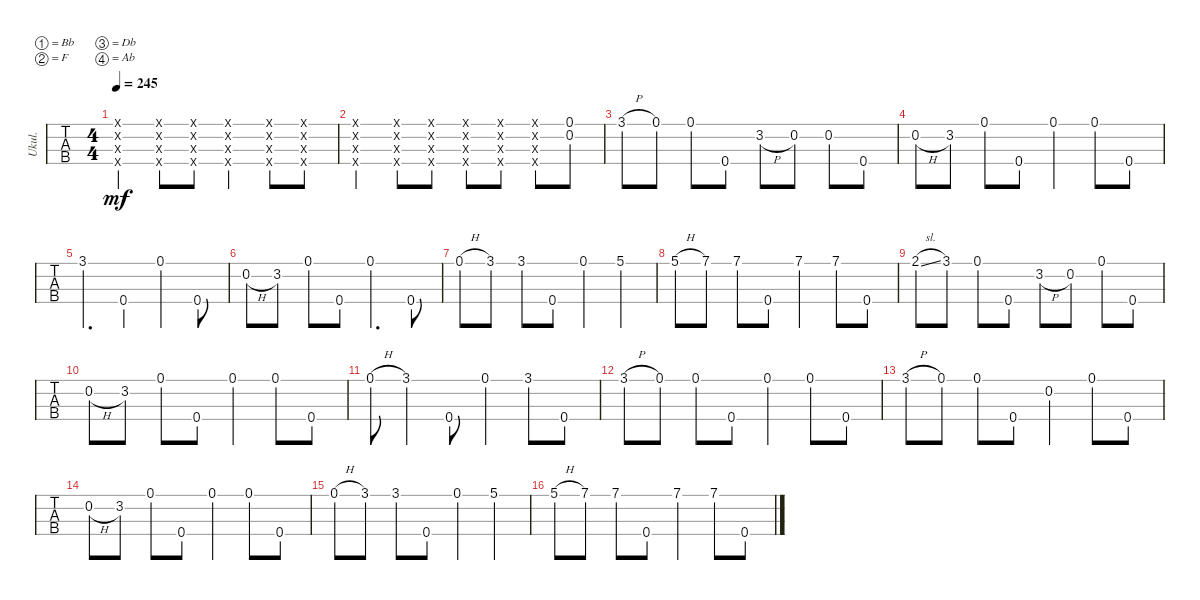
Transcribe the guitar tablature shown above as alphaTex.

\defaultSystemsLayout 4
\bracketExtendMode groupsimilarinstruments
\otherSystemsTrackNameOrientation horizontal
\track ("Ukulele" "Ukul.") {instrument shamisen}
\staff {tabs}
\tuning (Bb4 F4 Db4 Ab4)
\ts (4 4)
\tempo 245
\clef g2
\ks c
(0.1{x} 0.2{x} 0.3{x} 0.4{x}).4{dy mf instrument shamisen} (0.1{x} 0.2{x} 0.3{x} 0.4{x}).8 (0.1{x} 0.2{x} 0.3{x} 0.4{x}).8 (0.1{x} 0.2{x} 0.3{x} 0.4{x}).4 (0.1{x} 0.2{x} 0.3{x} 0.4{x}).8 (0.1{x} 0.2{x} 0.3{x} 0.4{x}).8 |
(0.1{x} 0.2{x} 0.3{x} 0.4{x}).4 (0.1{x} 0.2{x} 0.3{x} 0.4{x}).8 (0.1{x} 0.2{x} 0.3{x} 0.4{x}).8 (0.1{x} 0.2{x} 0.3{x} 0.4{x}).8 (0.1{x} 0.2{x} 0.3{x} 0.4{x}).8 (0.1{x} 0.2{x} 0.3{x} 0.4{x}).8 (0.1 0.2).8 |
3.1{h}.8 0.1.8 0.1.8 0.4.8 3.2{h}.8 0.2.8 0.2.8 0.4.8 |
0.2{h}.8 3.2.8 0.1.8 0.4.8 0.1.4 0.1.8 0.4.8 |
3.1.4{d} 0.4.4 0.1.4 0.4.8 |
0.2{h}.8 3.2.8 0.1.8 0.4.8 0.1.4{d} 0.4.8 |
0.1{h}.8 3.1.8 3.1.8 0.4.8 0.1.4 5.1.4 |
5.1{h}.8 7.1.8 7.1.8 0.4.8 7.1.4 7.1.8 0.4.8 |
2.1{sl}.8 3.1.8 0.1.8 0.4.8 3.2{h}.8 0.2.8 0.1.8 0.4.8 |
0.2{h}.8 3.2.8 0.1.8 0.4.8 0.1.4 0.1.8 0.4.8 |
0.1{h}.8 3.1.4 0.4.8 0.1.4 3.1.8 0.4.8 |
3.1{h}.8 0.1.8 0.1.8 0.4.8 0.1.4 0.1.8 0.4.8 |
3.1{h}.8 0.1.8 0.1.8 0.4.8 0.2.4 0.1.8 0.4.8 |
0.2{h}.8 3.2.8 0.1.8 0.4.8 0.1.4 0.1.8 0.4.8 |
0.1{h}.8 3.1.8 3.1.8 0.4.8 0.1.4 5.1.4 |
5.1{h}.8 7.1.8 7.1.8 0.4.8 7.1.4 7.1.8 0.4.8
